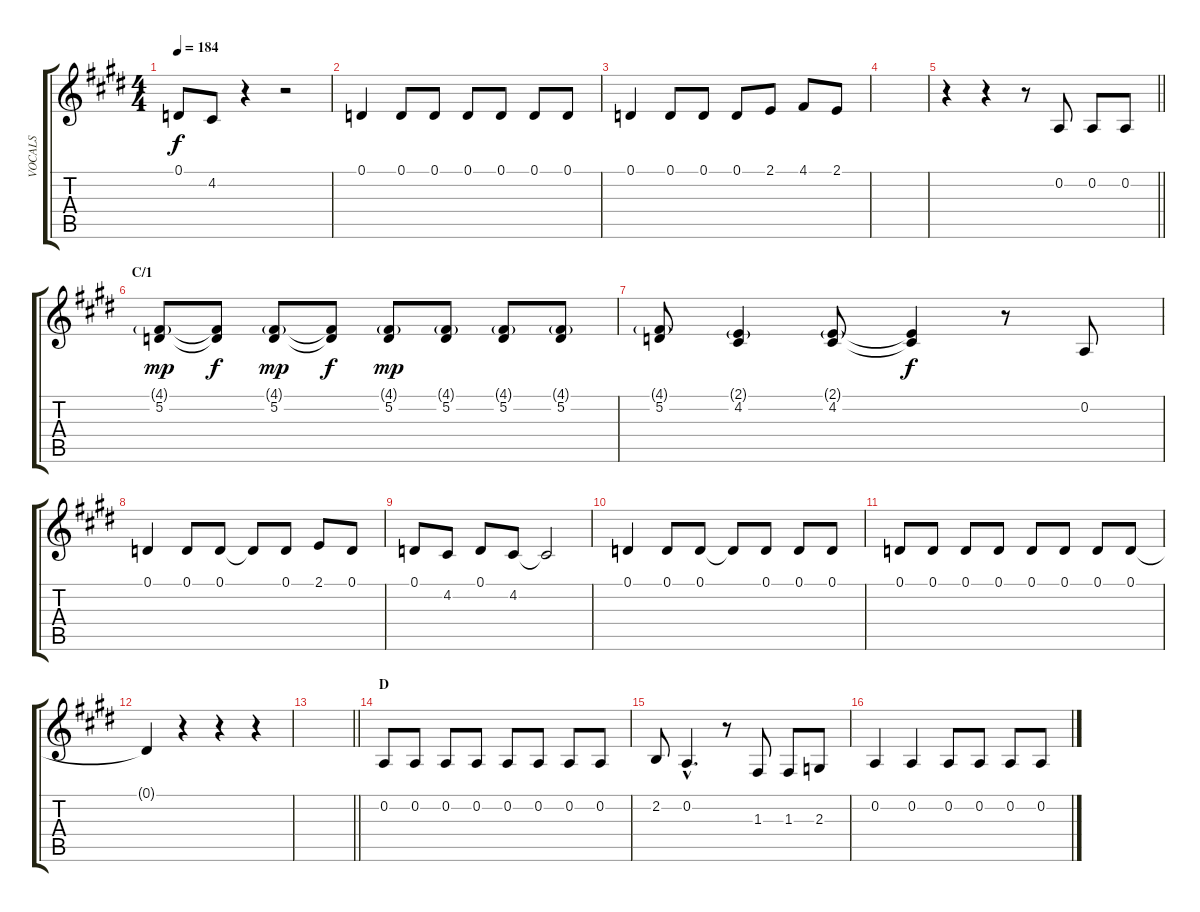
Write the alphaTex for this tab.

\track ("VOCALS" "VOCALS") {instrument oboe}
\staff {score tabs}
\tuning (D4 A3 F3 C3 G2 D2) {hide}
\ts (4 4)
\tempo 184
\clef g2
\ks e
0.1.8{dy f} 4.2.8 r.4 r.2 |
0.1.4 0.1.8 0.1.8 0.1.8 0.1.8 0.1.8 0.1.8 |
0.1.4 0.1.8 0.1.8 0.1.8 2.1.8 4.1.8 2.1.8 |
|
\barLineRight lightlight
r.4 r.4 r.8 0.2.8 0.2.8 0.2.8 |
\section ("" "C/1")
(4.1{g} 5.2).8{dy mp} (4.1{t} 5.2{t}).8{dy f} (4.1{g} 5.2).8{dy mp} (4.1{t} 5.2{t}).8{dy f} (4.1{g} 5.2).8{dy mp} (4.1{g} 5.2).8 (4.1{g} 5.2).8 (4.1{g} 5.2).8 |
(4.1{g} 5.2).8 (2.1{g} 4.2).4 (2.1{g} 4.2).8 (2.1{t} 4.2{t}).4{dy f} r.8 0.2.8 |
0.1.4 0.1.8 0.1.8 0.1{t}.8 0.1.8 2.1.8 0.1.8 |
0.1.8 4.2.8 0.1.8 4.2.8 4.2{t}.2 |
0.1.4 0.1.8 0.1.8 0.1{t}.8 0.1.8 0.1.8 0.1.8 |
0.1.8 0.1.8 0.1.8 0.1.8 0.1.8 0.1.8 0.1.8 0.1.8 |
0.1{t}.4 r.4 r.4 r.4 |
\barLineRight lightlight
|
\section ("" "D")
0.2.8 0.2.8 0.2.8 0.2.8 0.2.8 0.2.8 0.2.8 0.2.8 |
2.2.8 0.2{hac}.4{d} r.8 1.3.8 1.3.8 2.3.8 |
0.2.4 0.2.4 0.2.8 0.2.8 0.2.8 0.2.8
